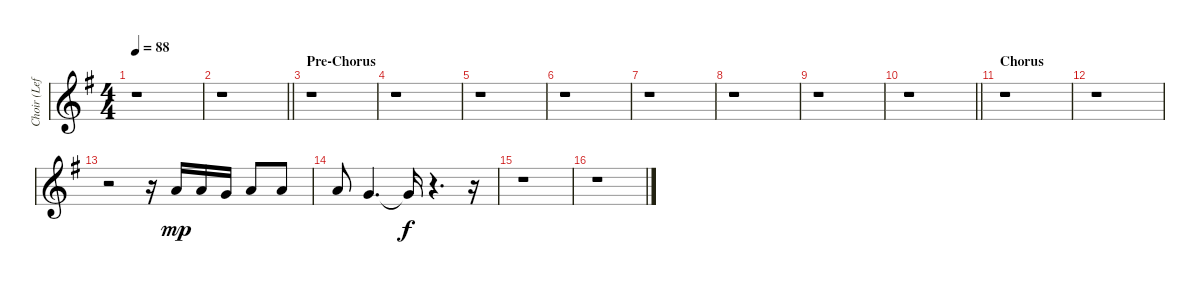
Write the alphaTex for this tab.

\track ("Choir (Left)" "Choir (Lef") {instrument oboe}
\staff {score}
\tuning (E4 B3 G3 D3 A2 E2) {hide}
\ts (4 4)
\tempo 88
\clef g2
\ks eminor
r.1{dy f} |
\barLineRight lightlight
r.1 |
\section ("" "Pre-Chorus")
r.1 |
r.1 |
r.1 |
r.1 |
r.1 |
r.1 |
r.1 |
\barLineRight lightlight
r.1 |
\section ("" "Chorus")
r.1 |
r.1 |
r.2 r.16 5.1.16{dy mp} 5.1.16 3.1.16 5.1.8 5.1.8 |
5.1.8 3.1.4{d} 3.1{t}.16{dy f} r.4{d} r.16 |
r.1 |
r.1
